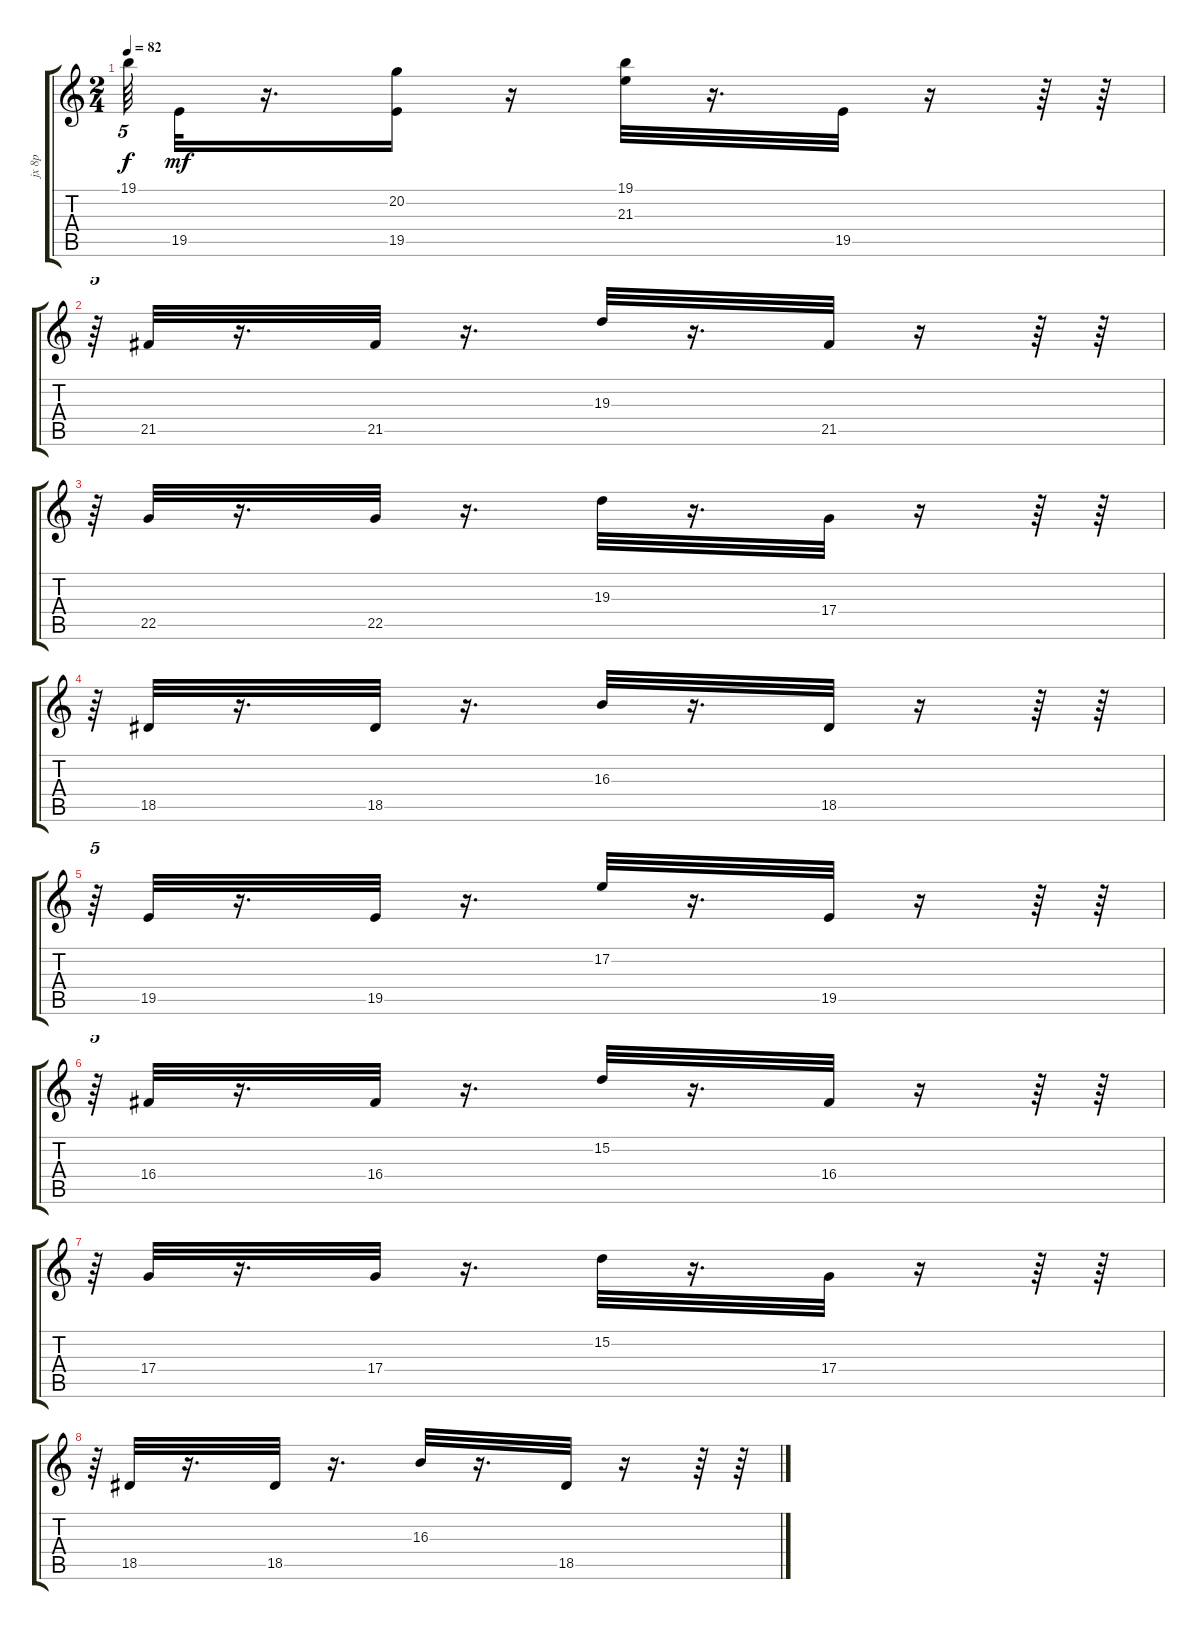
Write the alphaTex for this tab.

\track ("jx 8p" "jx 8p") {instrument fx7echoes}
\staff {score tabs}
\tuning (E4 B3 G3 D3 A2 E2) {hide}
\ts (2 4)
\tempo 82
\clef g2
\ks c
19.1{t}.64{tu (5 4) dy f} 19.5.32{dy mf} r.16{d} (20.2 19.5).16 r.16 (19.1 21.3).32 r.16{d} 19.5.32 r.16 r.64 r.64 |
r.64{tu (5 4)} 21.5.32 r.16{d} 21.5.32 r.16{d} 19.3.32 r.16{d} 21.5.32 r.16 r.64 r.64 |
r.64{tu (5 4)} 22.5.32 r.16{d} 22.5.32 r.16{d} 19.3.32 r.16{d} 17.4.32 r.16 r.64 r.64 |
r.64{tu (5 4)} 18.5.32 r.16{d} 18.5.32 r.16{d} 16.3.32 r.16{d} 18.5.32 r.16 r.64 r.64 |
r.64{tu (5 4)} 19.5.32 r.16{d} 19.5.32 r.16{d} 17.2.32 r.16{d} 19.5.32 r.16 r.64 r.64 |
r.64{tu (5 4)} 16.4.32 r.16{d} 16.4.32 r.16{d} 15.2.32 r.16{d} 16.4.32 r.16 r.64 r.64 |
r.64{tu (5 4)} 17.4.32 r.16{d} 17.4.32 r.16{d} 15.2.32 r.16{d} 17.4.32 r.16 r.64 r.64 |
r.64{tu (5 4)} 18.5.32 r.16{d} 18.5.32 r.16{d} 16.3.32 r.16{d} 18.5.32 r.16 r.64 r.64
